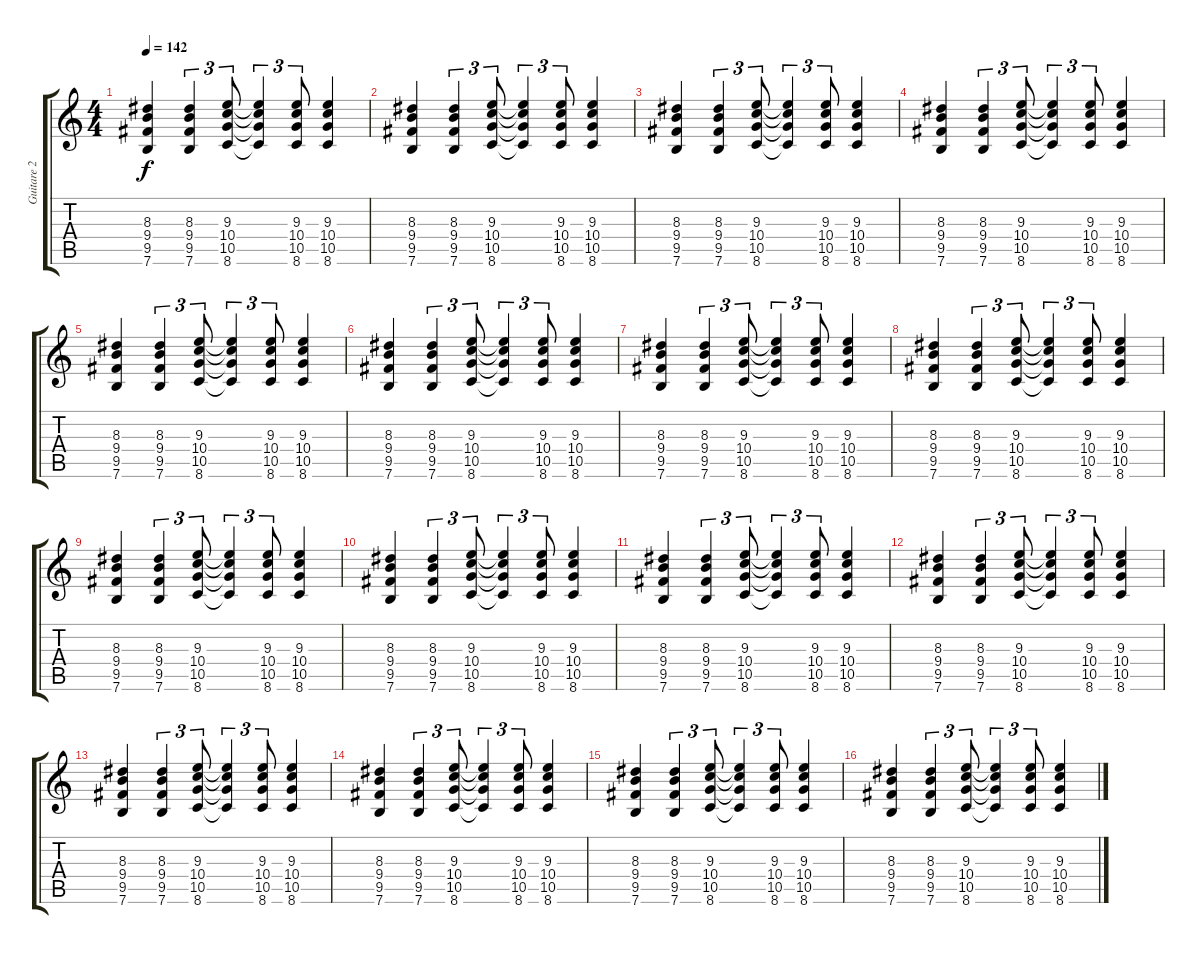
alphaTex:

\track ("Guitare 2" "Guitare 2") {instrument distortionguitar}
\staff {score tabs}
\tuning (E4 B3 G3 D3 A2 E2) {hide}
\ts (4 4)
\tempo 142
\clef g2
\ks c
(8.3 9.4 9.5 7.6).4{dy f} (8.3 9.4 9.5 7.6).4{tu (3 2)} (9.3 10.4 10.5 8.6).8{tu (3 2)} (9.3{t} 10.4{t} 10.5{t} 8.6{t}).4{tu (3 2)} (9.3 10.4 10.5 8.6).8{tu (3 2)} (9.3 10.4 10.5 8.6).4 |
(8.3 9.4 9.5 7.6).4 (8.3 9.4 9.5 7.6).4{tu (3 2)} (9.3 10.4 10.5 8.6).8{tu (3 2)} (9.3{t} 10.4{t} 10.5{t} 8.6{t}).4{tu (3 2)} (9.3 10.4 10.5 8.6).8{tu (3 2)} (9.3 10.4 10.5 8.6).4 |
(8.3 9.4 9.5 7.6).4 (8.3 9.4 9.5 7.6).4{tu (3 2)} (9.3 10.4 10.5 8.6).8{tu (3 2)} (9.3{t} 10.4{t} 10.5{t} 8.6{t}).4{tu (3 2)} (9.3 10.4 10.5 8.6).8{tu (3 2)} (9.3 10.4 10.5 8.6).4 |
(8.3 9.4 9.5 7.6).4 (8.3 9.4 9.5 7.6).4{tu (3 2)} (9.3 10.4 10.5 8.6).8{tu (3 2)} (9.3{t} 10.4{t} 10.5{t} 8.6{t}).4{tu (3 2)} (9.3 10.4 10.5 8.6).8{tu (3 2)} (9.3 10.4 10.5 8.6).4 |
(8.3 9.4 9.5 7.6).4 (8.3 9.4 9.5 7.6).4{tu (3 2)} (9.3 10.4 10.5 8.6).8{tu (3 2)} (9.3{t} 10.4{t} 10.5{t} 8.6{t}).4{tu (3 2)} (9.3 10.4 10.5 8.6).8{tu (3 2)} (9.3 10.4 10.5 8.6).4 |
(8.3 9.4 9.5 7.6).4 (8.3 9.4 9.5 7.6).4{tu (3 2)} (9.3 10.4 10.5 8.6).8{tu (3 2)} (9.3{t} 10.4{t} 10.5{t} 8.6{t}).4{tu (3 2)} (9.3 10.4 10.5 8.6).8{tu (3 2)} (9.3 10.4 10.5 8.6).4 |
(8.3 9.4 9.5 7.6).4 (8.3 9.4 9.5 7.6).4{tu (3 2)} (9.3 10.4 10.5 8.6).8{tu (3 2)} (9.3{t} 10.4{t} 10.5{t} 8.6{t}).4{tu (3 2)} (9.3 10.4 10.5 8.6).8{tu (3 2)} (9.3 10.4 10.5 8.6).4 |
(8.3 9.4 9.5 7.6).4 (8.3 9.4 9.5 7.6).4{tu (3 2)} (9.3 10.4 10.5 8.6).8{tu (3 2)} (9.3{t} 10.4{t} 10.5{t} 8.6{t}).4{tu (3 2)} (9.3 10.4 10.5 8.6).8{tu (3 2)} (9.3 10.4 10.5 8.6).4 |
(8.3 9.4 9.5 7.6).4 (8.3 9.4 9.5 7.6).4{tu (3 2)} (9.3 10.4 10.5 8.6).8{tu (3 2)} (9.3{t} 10.4{t} 10.5{t} 8.6{t}).4{tu (3 2)} (9.3 10.4 10.5 8.6).8{tu (3 2)} (9.3 10.4 10.5 8.6).4 |
(8.3 9.4 9.5 7.6).4 (8.3 9.4 9.5 7.6).4{tu (3 2)} (9.3 10.4 10.5 8.6).8{tu (3 2)} (9.3{t} 10.4{t} 10.5{t} 8.6{t}).4{tu (3 2)} (9.3 10.4 10.5 8.6).8{tu (3 2)} (9.3 10.4 10.5 8.6).4 |
(8.3 9.4 9.5 7.6).4 (8.3 9.4 9.5 7.6).4{tu (3 2)} (9.3 10.4 10.5 8.6).8{tu (3 2)} (9.3{t} 10.4{t} 10.5{t} 8.6{t}).4{tu (3 2)} (9.3 10.4 10.5 8.6).8{tu (3 2)} (9.3 10.4 10.5 8.6).4 |
(8.3 9.4 9.5 7.6).4 (8.3 9.4 9.5 7.6).4{tu (3 2)} (9.3 10.4 10.5 8.6).8{tu (3 2)} (9.3{t} 10.4{t} 10.5{t} 8.6{t}).4{tu (3 2)} (9.3 10.4 10.5 8.6).8{tu (3 2)} (9.3 10.4 10.5 8.6).4 |
(8.3 9.4 9.5 7.6).4 (8.3 9.4 9.5 7.6).4{tu (3 2)} (9.3 10.4 10.5 8.6).8{tu (3 2)} (9.3{t} 10.4{t} 10.5{t} 8.6{t}).4{tu (3 2)} (9.3 10.4 10.5 8.6).8{tu (3 2)} (9.3 10.4 10.5 8.6).4 |
(8.3 9.4 9.5 7.6).4 (8.3 9.4 9.5 7.6).4{tu (3 2)} (9.3 10.4 10.5 8.6).8{tu (3 2)} (9.3{t} 10.4{t} 10.5{t} 8.6{t}).4{tu (3 2)} (9.3 10.4 10.5 8.6).8{tu (3 2)} (9.3 10.4 10.5 8.6).4 |
(8.3 9.4 9.5 7.6).4 (8.3 9.4 9.5 7.6).4{tu (3 2)} (9.3 10.4 10.5 8.6).8{tu (3 2)} (9.3{t} 10.4{t} 10.5{t} 8.6{t}).4{tu (3 2)} (9.3 10.4 10.5 8.6).8{tu (3 2)} (9.3 10.4 10.5 8.6).4 |
(8.3 9.4 9.5 7.6).4 (8.3 9.4 9.5 7.6).4{tu (3 2)} (9.3 10.4 10.5 8.6).8{tu (3 2)} (9.3{t} 10.4{t} 10.5{t} 8.6{t}).4{tu (3 2)} (9.3 10.4 10.5 8.6).8{tu (3 2)} (9.3 10.4 10.5 8.6).4
